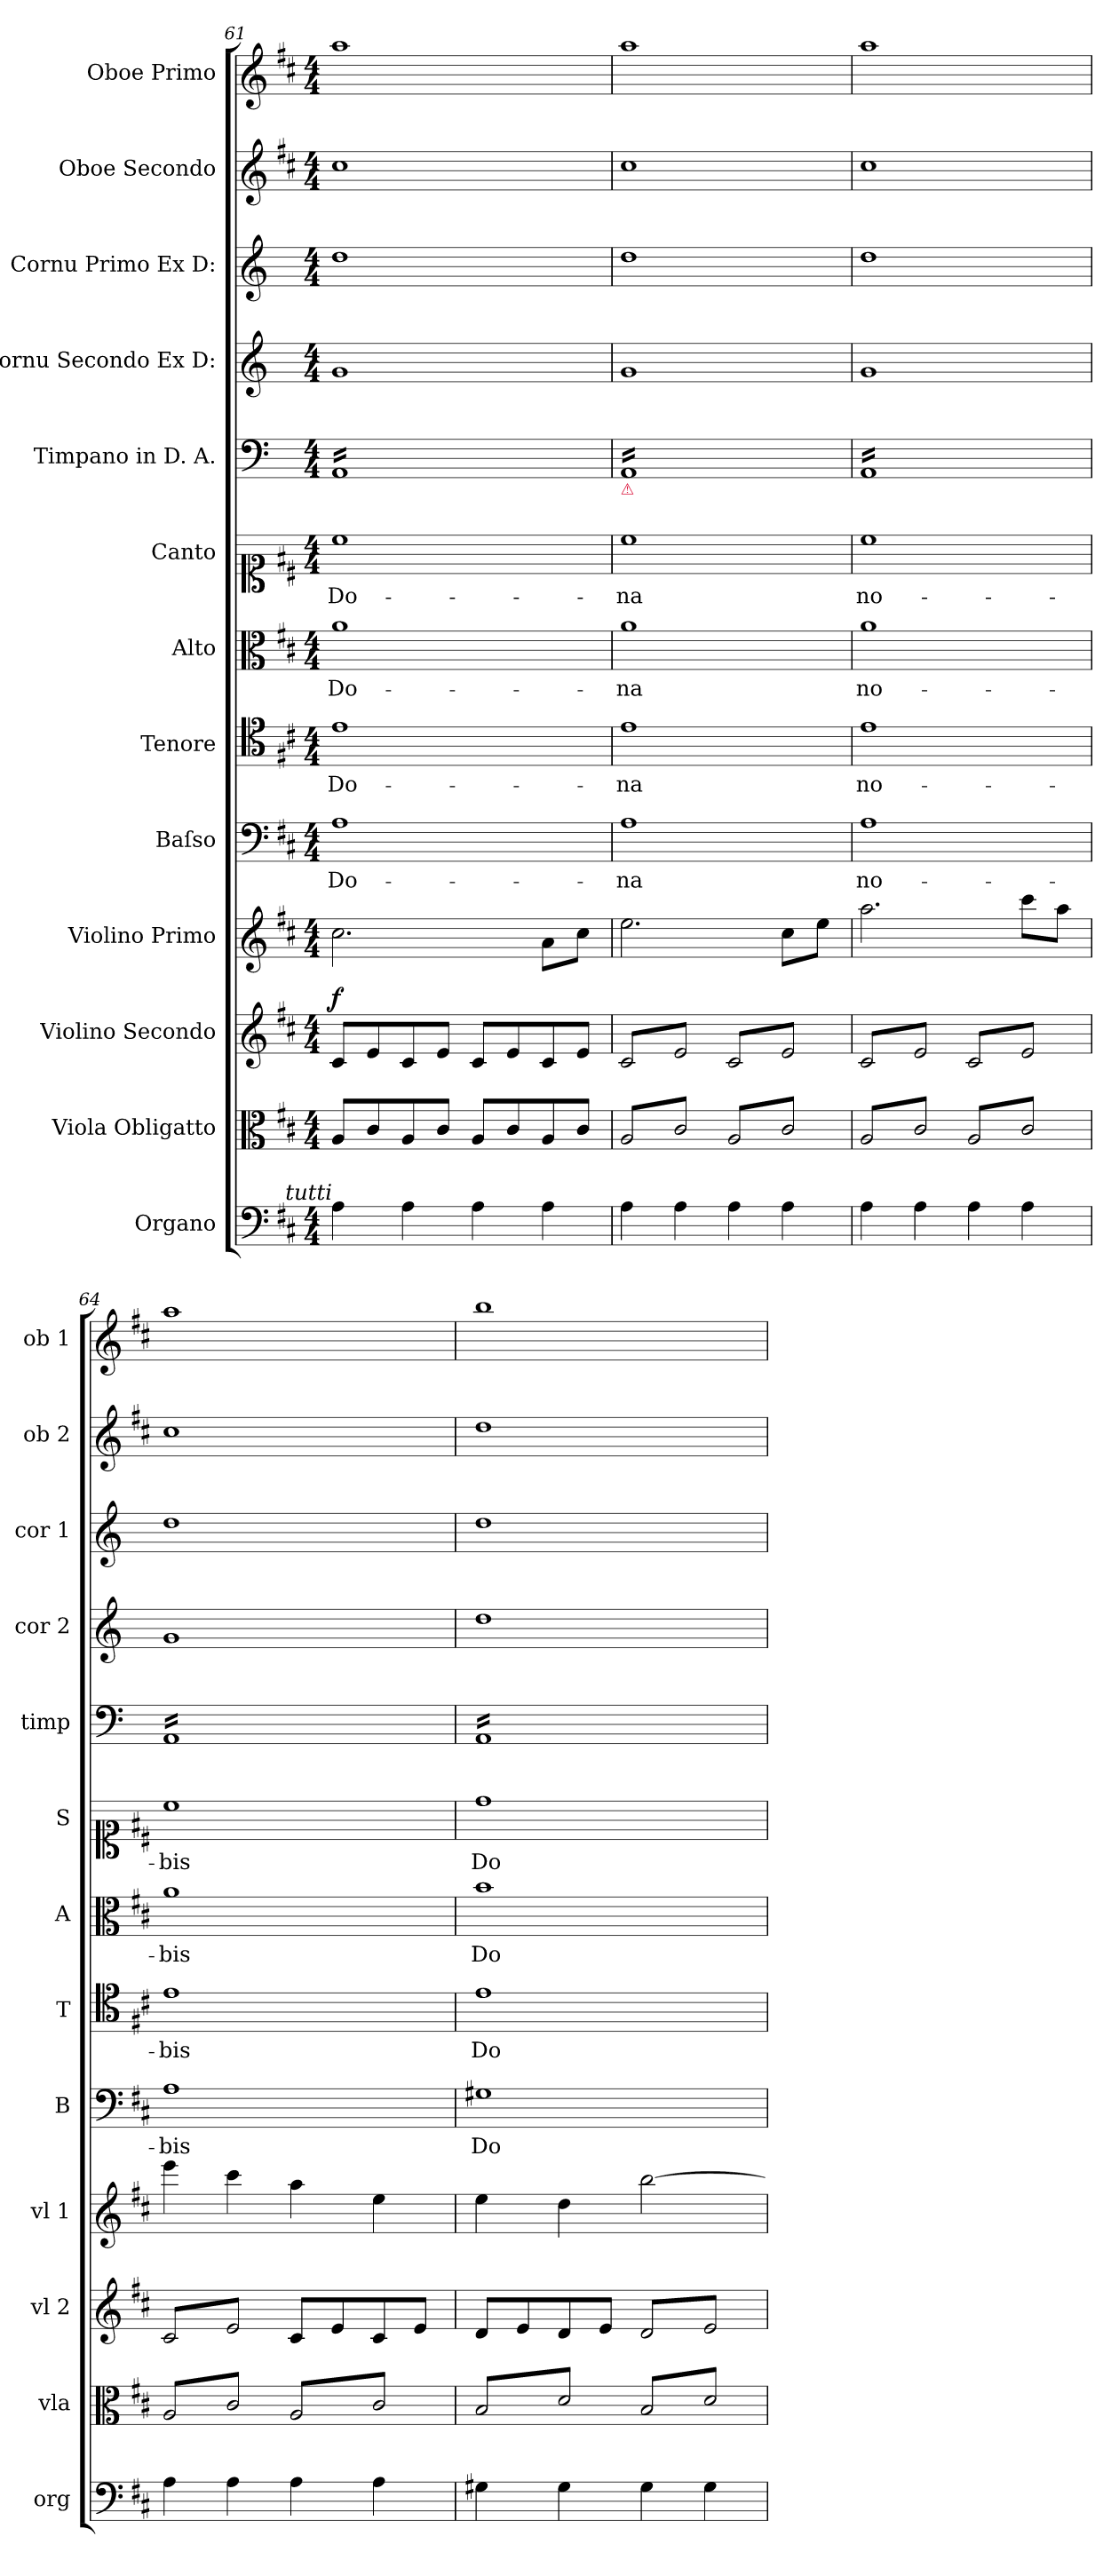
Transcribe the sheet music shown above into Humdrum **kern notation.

**kern	**kern	**dynam	**kern	**dynam	**kern	**dynam	**kern	**text	**kern	**text	**kern	**text	**kern	**text	**kern	**kern	**kern	**kern	**kern
*part13	*part12	*part12	*part11	*part11	*part10	*part10	*part9	*part9	*part8	*part8	*part7	*part7	*part6	*part6	*part5	*part4	*part3	*part2	*part1
*staff13	*staff12	*staff12	*staff11	*staff11	*staff10	*staff10	*staff9	*staff9	*staff8	*staff8	*staff7	*staff7	*staff6	*staff6	*staff5	*staff4	*staff3	*staff2	*staff1
*I"Organo	*I"Viola Obligatto	*	*I"Violino Secondo	*	*I"Violino Primo	*	*I"Baſso	*	*I"Tenore	*	*I"Alto	*	*I"Canto	*	*I"Timpano in D. A.	*I"Cornu Secondo Ex D:	*I"Cornu Primo Ex D:	*I"Oboe Secondo	*I"Oboe Primo
*I'org	*I'vla	*	*I'vl 2	*	*I'vl 1	*	*I'B	*	*I'T	*	*I'A	*	*I'S	*	*I'timp	*I'cor 2	*I'cor 1	*I'ob 2	*I'ob 1
*clefF4	*clefC3	*	*clefG2	*	*clefG2	*	*clefF4	*	*clefC4	*	*clefC3	*	*clefC1	*	*clefF4	*clefG2	*clefG2	*clefG2	*clefG2
*	*	*	*	*	*	*	*	*	*	*	*	*	*	*	*	*ITrd6c10	*ITrd6c10	*	*
*k[f#c#]	*k[f#c#]	*	*k[f#c#]	*	*k[f#c#]	*	*k[f#c#]	*	*k[f#c#]	*	*k[f#c#]	*	*k[f#c#]	*	*k[]	*k[f#c#]	*k[f#c#]	*k[f#c#]	*k[f#c#]
*D:	*D:	*	*D:	*	*D:	*	*D:	*	*D:	*	*D:	*	*D:	*	*	*	*	*D:	*D:
*M4/4	*M4/4	*	*M4/4	*	*M4/4	*	*M4/4	*	*M4/4	*	*M4/4	*	*M4/4	*	*M4/4	*M4/4	*M4/4	*M4/4	*M4/4
=61	=61	=61	=61	=61	=61	=61	=61	=61	=61	=61	=61	=61	=61	=61	=61	=61	=61	=61	=61
!	!	!	!	!	!	!	!	!	!	!	!	!	!	!	!LO:TX:b:color=crimson:t=⚠	!	!	!	!
!LO:TX:a:i:rj:t=tutti	!	!	!	!	!	!	!	!	!	!	!	!	!	!	!	!	!	!	!
!	!	!LO:DY:a	!	!LO:DY:a	!	!LO:DY:a	!	!	!	!	!	!	!	!	!	!	!	!	!
*	*	*	*	*	*	*	*	*	*	*	*	*	*	*	*tremolo	*	*	*	*
4A\	8A/L	for	8c#/L	f	2.cc#\	for&colon;	1A	Do-	1e	Do-	1a	Do-	1cc#	Do-	16AALL	1A	1e	1cc#	1aa
.	.	.	.	.	.	.	.	.	.	.	.	.	.	.	16AA	.	.	.	.
.	8c#/	.	8e/	.	.	.	.	.	.	.	.	.	.	.	16AA	.	.	.	.
.	.	.	.	.	.	.	.	.	.	.	.	.	.	.	16AA	.	.	.	.
4A\	8A/	.	8c#/	.	.	.	.	.	.	.	.	.	.	.	16AA	.	.	.	.
.	.	.	.	.	.	.	.	.	.	.	.	.	.	.	16AA	.	.	.	.
.	8c#/J	.	8e/J	.	.	.	.	.	.	.	.	.	.	.	16AA	.	.	.	.
.	.	.	.	.	.	.	.	.	.	.	.	.	.	.	16AA	.	.	.	.
4A\	8A/L	.	8c#/L	.	.	.	.	.	.	.	.	.	.	.	16AA	.	.	.	.
.	.	.	.	.	.	.	.	.	.	.	.	.	.	.	16AA	.	.	.	.
.	8c#/	.	8e/	.	.	.	.	.	.	.	.	.	.	.	16AA	.	.	.	.
.	.	.	.	.	.	.	.	.	.	.	.	.	.	.	16AA	.	.	.	.
4A\	8A/	.	8c#/	.	8a\L	.	.	.	.	.	.	.	.	.	16AA	.	.	.	.
.	.	.	.	.	.	.	.	.	.	.	.	.	.	.	16AA	.	.	.	.
.	8c#/J	.	8e/J	.	8cc#\J	.	.	.	.	.	.	.	.	.	16AA	.	.	.	.
.	.	.	.	.	.	.	.	.	.	.	.	.	.	.	16AAJJ	.	.	.	.
=62	=62	=62	=62	=62	=62	=62	=62	=62	=62	=62	=62	=62	=62	=62	=62	=62	=62	=62	=62
!	!	!	!	!	!	!	!	!	!	!	!	!	!	!	!LO:TX:b:color=crimson:t=⚠	!	!	!	!
*	*tremolo	*	*	*	*	*	*	*	*	*	*	*	*	*	*	*	*	*	*
*	*	*	*tremolo	*	*	*	*	*	*	*	*	*	*	*	*	*	*	*	*
4A\	8A/L	.	8c#/L	.	2.ee\	.	1A	-na	1e	-na	1a	-na	1cc#	-na	16AALL	1A	1e	1cc#	1aa
.	.	.	.	.	.	.	.	.	.	.	.	.	.	.	16AA	.	.	.	.
.	8c#/	.	8e/	.	.	.	.	.	.	.	.	.	.	.	16AA	.	.	.	.
.	.	.	.	.	.	.	.	.	.	.	.	.	.	.	16AA	.	.	.	.
4A\	8A/	.	8c#/	.	.	.	.	.	.	.	.	.	.	.	16AA	.	.	.	.
.	.	.	.	.	.	.	.	.	.	.	.	.	.	.	16AA	.	.	.	.
.	8c#/J	.	8e/J	.	.	.	.	.	.	.	.	.	.	.	16AA	.	.	.	.
.	.	.	.	.	.	.	.	.	.	.	.	.	.	.	16AA	.	.	.	.
4A\	8A/L	.	8c#/L	.	.	.	.	.	.	.	.	.	.	.	16AA	.	.	.	.
.	.	.	.	.	.	.	.	.	.	.	.	.	.	.	16AA	.	.	.	.
.	8c#/	.	8e/	.	.	.	.	.	.	.	.	.	.	.	16AA	.	.	.	.
.	.	.	.	.	.	.	.	.	.	.	.	.	.	.	16AA	.	.	.	.
4A\	8A/	.	8c#/	.	8cc#\L	.	.	.	.	.	.	.	.	.	16AA	.	.	.	.
.	.	.	.	.	.	.	.	.	.	.	.	.	.	.	16AA	.	.	.	.
.	8c#/J	.	8e/J	.	8ee\J	.	.	.	.	.	.	.	.	.	16AA	.	.	.	.
.	.	.	.	.	.	.	.	.	.	.	.	.	.	.	16AAJJ	.	.	.	.
=63	=63	=63	=63	=63	=63	=63	=63	=63	=63	=63	=63	=63	=63	=63	=63	=63	=63	=63	=63
4A\	8A/L	.	8c#/L	.	2.aa\	.	1A	no-	1e	no-	1a	no-	1cc#	no-	16AALL	1A	1e	1cc#	1aa
.	.	.	.	.	.	.	.	.	.	.	.	.	.	.	16AA	.	.	.	.
.	8c#/	.	8e/	.	.	.	.	.	.	.	.	.	.	.	16AA	.	.	.	.
.	.	.	.	.	.	.	.	.	.	.	.	.	.	.	16AA	.	.	.	.
4A\	8A/	.	8c#/	.	.	.	.	.	.	.	.	.	.	.	16AA	.	.	.	.
.	.	.	.	.	.	.	.	.	.	.	.	.	.	.	16AA	.	.	.	.
.	8c#/J	.	8e/J	.	.	.	.	.	.	.	.	.	.	.	16AA	.	.	.	.
.	.	.	.	.	.	.	.	.	.	.	.	.	.	.	16AA	.	.	.	.
4A\	8A/L	.	8c#/L	.	.	.	.	.	.	.	.	.	.	.	16AA	.	.	.	.
.	.	.	.	.	.	.	.	.	.	.	.	.	.	.	16AA	.	.	.	.
.	8c#/	.	8e/	.	.	.	.	.	.	.	.	.	.	.	16AA	.	.	.	.
.	.	.	.	.	.	.	.	.	.	.	.	.	.	.	16AA	.	.	.	.
4A\	8A/	.	8c#/	.	8ccc#\L	.	.	.	.	.	.	.	.	.	16AA	.	.	.	.
.	.	.	.	.	.	.	.	.	.	.	.	.	.	.	16AA	.	.	.	.
.	8c#/J	.	8e/J	.	8aa\J	.	.	.	.	.	.	.	.	.	16AA	.	.	.	.
.	.	.	.	.	.	.	.	.	.	.	.	.	.	.	16AAJJ	.	.	.	.
=64	=64	=64	=64	=64	=64	=64	=64	=64	=64	=64	=64	=64	=64	=64	=64	=64	=64	=64	=64
4A\	8A/L	.	8c#/L	.	4eee\	.	1A	-bis	1e	-bis	1a	-bis	1cc#	-bis	16AALL	1A	1e	1cc#	1aa
.	.	.	.	.	.	.	.	.	.	.	.	.	.	.	16AA	.	.	.	.
.	8c#/	.	8e/	.	.	.	.	.	.	.	.	.	.	.	16AA	.	.	.	.
.	.	.	.	.	.	.	.	.	.	.	.	.	.	.	16AA	.	.	.	.
4A\	8A/	.	8c#/	.	4ccc#\	.	.	.	.	.	.	.	.	.	16AA	.	.	.	.
.	.	.	.	.	.	.	.	.	.	.	.	.	.	.	16AA	.	.	.	.
.	8c#/J	.	8e/J	.	.	.	.	.	.	.	.	.	.	.	16AA	.	.	.	.
*	*	*	*Xtremolo	*	*	*	*	*	*	*	*	*	*	*	*	*	*	*	*
.	.	.	.	.	.	.	.	.	.	.	.	.	.	.	16AA	.	.	.	.
4A\	8A/L	.	8c#/L	.	4aa\	.	.	.	.	.	.	.	.	.	16AA	.	.	.	.
.	.	.	.	.	.	.	.	.	.	.	.	.	.	.	16AA	.	.	.	.
.	8c#/	.	8e/	.	.	.	.	.	.	.	.	.	.	.	16AA	.	.	.	.
.	.	.	.	.	.	.	.	.	.	.	.	.	.	.	16AA	.	.	.	.
4A\	8A/	.	8c#/	.	4ee\	.	.	.	.	.	.	.	.	.	16AA	.	.	.	.
.	.	.	.	.	.	.	.	.	.	.	.	.	.	.	16AA	.	.	.	.
.	8c#/J	.	8e/J	.	.	.	.	.	.	.	.	.	.	.	16AA	.	.	.	.
.	.	.	.	.	.	.	.	.	.	.	.	.	.	.	16AAJJ	.	.	.	.
=65	=65	=65	=65	=65	=65	=65	=65	=65	=65	=65	=65	=65	=65	=65	=65	=65	=65	=65	=65
!	!	!	!	!	!	!	!	!LO:LY:i	!	!LO:LY:i	!	!	!	!	!	!	!	!	!
4G#X\	8B/L	.	8d/L	.	4ee\	.	1G#X	Do-	1e	Do-	1b	Do-	1dd	Do-	16AALL	1e	1e	1dd	1bb
.	.	.	.	.	.	.	.	.	.	.	.	.	.	.	16AA	.	.	.	.
.	8d/	.	8e/	.	.	.	.	.	.	.	.	.	.	.	16AA	.	.	.	.
.	.	.	.	.	.	.	.	.	.	.	.	.	.	.	16AA	.	.	.	.
4G#\	8B/	.	8d/	.	4dd\	.	.	.	.	.	.	.	.	.	16AA	.	.	.	.
.	.	.	.	.	.	.	.	.	.	.	.	.	.	.	16AA	.	.	.	.
.	8d/J	.	8e/J	.	.	.	.	.	.	.	.	.	.	.	16AA	.	.	.	.
.	.	.	.	.	.	.	.	.	.	.	.	.	.	.	16AA	.	.	.	.
*	*	*	*tremolo	*	*	*	*	*	*	*	*	*	*	*	*	*	*	*	*
4G#\	8B/L	.	8d/L	.	[2bb\	.	.	.	.	.	.	.	.	.	16AA	.	.	.	.
.	.	.	.	.	.	.	.	.	.	.	.	.	.	.	16AA	.	.	.	.
.	8d/	.	8e/	.	.	.	.	.	.	.	.	.	.	.	16AA	.	.	.	.
.	.	.	.	.	.	.	.	.	.	.	.	.	.	.	16AA	.	.	.	.
4G#\	8B/	.	8d/	.	.	.	.	.	.	.	.	.	.	.	16AA	.	.	.	.
.	.	.	.	.	.	.	.	.	.	.	.	.	.	.	16AA	.	.	.	.
.	8d/J	.	8e/J	.	.	.	.	.	.	.	.	.	.	.	16AA	.	.	.	.
*	*	*	*Xtremolo	*	*	*	*	*	*	*	*	*	*	*	*	*	*	*	*
*	*Xtremolo	*	*	*	*	*	*	*	*	*	*	*	*	*	*	*	*	*	*
.	.	.	.	.	.	.	.	.	.	.	.	.	.	.	16AAJJ	.	.	.	.
*	*	*	*	*	*	*	*	*	*	*	*	*	*	*	*Xtremolo	*	*	*	*
.	.	.	.	.	.	.	.	.	.	.	.	.	.	.	.	.	.	.	.
.	.	.	.	.	.	.	.	.	.	.	.	.	.	.	.	.	.	.	.
=	=	=	=	=	=	=	=	=	=	=	=	=	=	=	=	=	=	=	=
*-	*-	*-	*-	*-	*-	*-	*-	*-	*-	*-	*-	*-	*-	*-	*-	*-	*-	*-	*-
